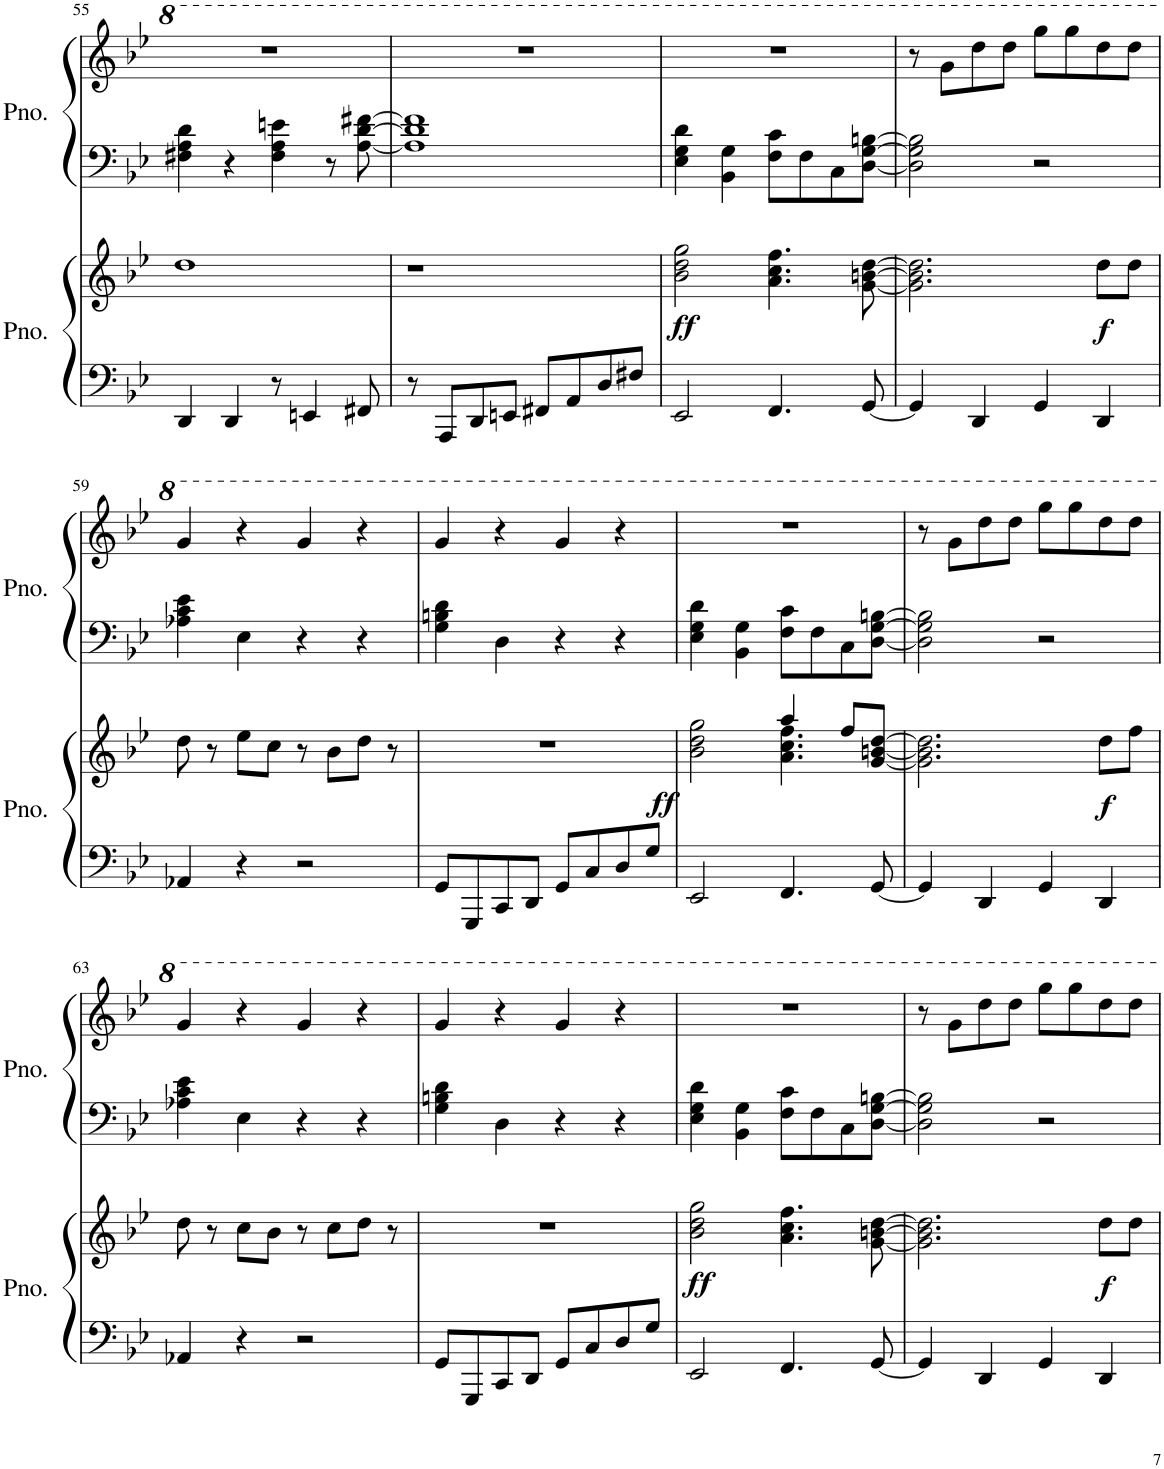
**kern	**kern	**dynam	**kern	**kern
*part2	*part2	*part2	*part1	*part1
*staff4	*staff3	*staff3/4	*staff2	*staff1
*I"Piano	*	*	*I"Piano	*
*I'Pno.	*	*	*I'Pno.	*
!!LO:PB:g=z
*clefF4	*clefG2	*	*clefF4	*clefG2
*k[b-e-]	*k[b-e-]	*	*k[b-e-]	*k[b-e-]
*M4/4	*M4/4	*	*M4/4	*M4/4
=55	=55	=55	=55	=55
4DD/	1dd	.	4F#X\ 4A\ 4d\	1r
4DD/	.	.	4r	.
8r	.	.	4F#\ 4A\ 4en\	.
4EEn/	.	.	.	.
.	.	.	8r	.
8FF#X/	.	.	[8A\ [8d\ [8f#X\	.
=56	=56	=56	=56	=56
8r	1r	.	1A] 1d] 1f#]	1r
8AAA/L	.	.	.	.
8DD/	.	.	.	.
8EEn/J	.	.	.	.
8FF#X/L	.	.	.	.
8AA/	.	.	.	.
8D/	.	.	.	.
8F#X/J	.	.	.	.
=57	=57	=57	=57	=57
!	!	!LO:DY:b	!	!
2EE-/	2b-\ 2dd\ 2gg\	ff	4E-\ 4G\ 4d\	1r
.	.	.	4BB-\ 4G\	.
4.FF/	4.a\ 4.cc\ 4.ff\	.	8F\ 8c\L	.
.	.	.	8F\	.
.	.	.	8C\	.
[8GG/	[8g\ [8bn\ [8dd\	.	[8D\ [8G\ [8Bn\J	.
=58	=58	=58	=58	=58
4GG/]	2.g\] 2.b\] 2.dd\]	.	2D\] 2G\] 2B\]	8r
.	.	.	.	8gg\L
4DD/	.	.	.	8ddd\
.	.	.	.	8ddd\J
4GG/	.	.	2r	8ggg\L
.	.	.	.	8ggg\
!	!	!LO:DY:b	!	!
4DD/	8dd\L	f	.	8ddd\
.	8dd\J	.	.	8ddd\J
!!LO:LB:g=z
=59	=59	=59	=59	=59
4AA-X/	8dd\	.	4A-X\ 4c\ 4e-\	4gg/
.	8r	.	.	.
4r	8ee-\L	.	4E-\	4r
.	8cc\J	.	.	.
2r	8r	.	4r	4gg/
.	8b-\L	.	.	.
.	8dd\J	.	4r	4r
.	8r	.	.	.
=60	=60	=60	=60	=60
8GG/L	1r	.	4G\ 4Bn\ 4d\	4gg/
8GGG/	.	.	.	.
8CC/	.	.	4D\	4r
8DD/J	.	.	.	.
8GG/L	.	.	4r	4gg/
8C/	.	.	.	.
8D/	.	.	4r	4r
8G/J	.	.	.	.
=61	=61	=61	=61	=61
*	*^	*	*	*
!	!	!	!LO:DY:b	!	!
2EE-/	2ryy	2b-\ 2dd\ 2gg\	ff	4E-\ 4G\ 4d\	1r
.	.	.	.	4BB-\ 4G\	.
4.FF/	4aa/	4.a\ 4.cc\ 4.ff\	.	8F\ 8c\L	.
.	.	.	.	8F\	.
.	8ff/L	.	.	8C\	.
[8GG/	[8g/ [8bn/ [8dd/J	8ryy	.	[8D\ [8G\ [8Bn\J	.
*	*v	*v	*	*	*
=62	=62	=62	=62	=62
4GG/]	2.g\] 2.b\] 2.dd\]	.	2D\] 2G\] 2B\]	8r
.	.	.	.	8gg\L
4DD/	.	.	.	8ddd\
.	.	.	.	8ddd\J
4GG/	.	.	2r	8ggg\L
.	.	.	.	8ggg\
!	!	!LO:DY:b	!	!
4DD/	8dd\L	f	.	8ddd\
.	8ff\J	.	.	8ddd\J
!!LO:LB:g=z
=63	=63	=63	=63	=63
4AA-X/	8dd\	.	4A-X\ 4c\ 4e-\	4gg/
.	8r	.	.	.
4r	8cc\L	.	4E-\	4r
.	8b-\J	.	.	.
2r	8r	.	4r	4gg/
.	8cc\L	.	.	.
.	8dd\J	.	4r	4r
.	8r	.	.	.
=64	=64	=64	=64	=64
8GG/L	1r	.	4G\ 4Bn\ 4d\	4gg/
8GGG/	.	.	.	.
8CC/	.	.	4D\	4r
8DD/J	.	.	.	.
8GG/L	.	.	4r	4gg/
8C/	.	.	.	.
8D/	.	.	4r	4r
8G/J	.	.	.	.
=65	=65	=65	=65	=65
!	!	!LO:DY:b	!	!
2EE-/	2b-\ 2dd\ 2gg\	ff	4E-\ 4G\ 4d\	1r
.	.	.	4BB-\ 4G\	.
4.FF/	4.a\ 4.cc\ 4.ff\	.	8F\ 8c\L	.
.	.	.	8F\	.
.	.	.	8C\	.
[8GG/	[8g\ [8bn\ [8dd\	.	[8D\ [8G\ [8Bn\J	.
=66	=66	=66	=66	=66
4GG/]	2.g\] 2.b\] 2.dd\]	.	2D\] 2G\] 2B\]	8r
.	.	.	.	8gg\L
4DD/	.	.	.	8ddd\
.	.	.	.	8ddd\J
4GG/	.	.	2r	8ggg\L
.	.	.	.	8ggg\
!	!	!LO:DY:b	!	!
4DD/	8dd\L	f	.	8ddd\
.	8dd\J	.	.	8ddd\J
=	=	=	=	=
*-	*-	*-	*-	*-
